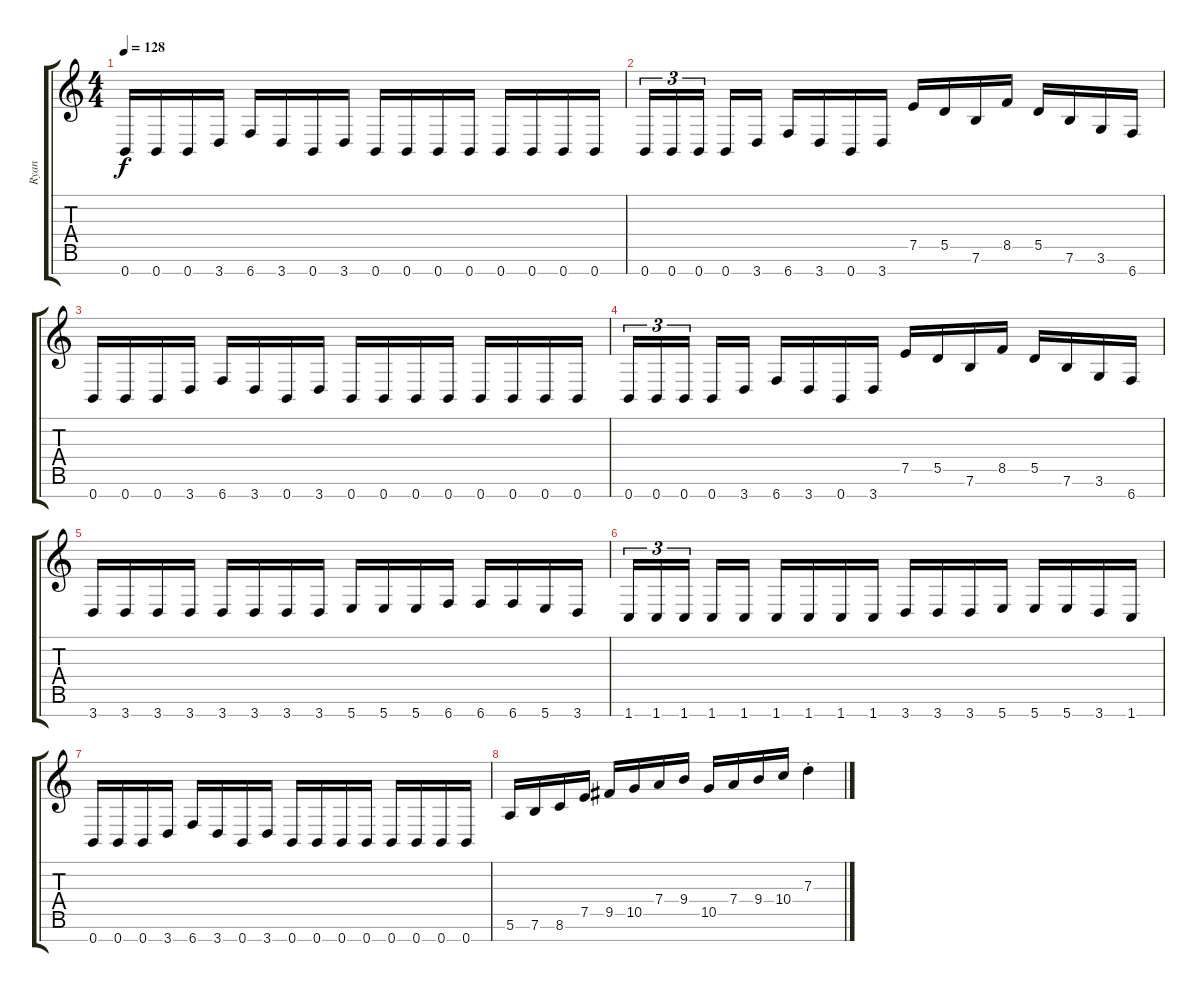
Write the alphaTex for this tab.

\track ("Ryan" "Ryan") {instrument distortionguitar}
\staff {score tabs}
\tuning (E4 B3 G3 D3 A2 E2 B1) {hide}
\ts (4 4)
\tempo 128
\clef g2
\ks c
0.7.16{dy f} 0.7.16 0.7.16 3.7.16 6.7.16 3.7.16 0.7.16 3.7.16 0.7.16 0.7.16 0.7.16 0.7.16 0.7.16 0.7.16 0.7.16 0.7.16 |
0.7.16{tu (3 2)} 0.7.16{tu (3 2)} 0.7.16{tu (3 2)} 0.7.16 3.7.16 6.7.16 3.7.16 0.7.16 3.7.16 7.5.16 5.5.16 7.6.16 8.5.16 5.5.16 7.6.16 3.6.16 6.7.16 |
0.7.16 0.7.16 0.7.16 3.7.16 6.7.16 3.7.16 0.7.16 3.7.16 0.7.16 0.7.16 0.7.16 0.7.16 0.7.16 0.7.16 0.7.16 0.7.16 |
0.7.16{tu (3 2)} 0.7.16{tu (3 2)} 0.7.16{tu (3 2)} 0.7.16 3.7.16 6.7.16 3.7.16 0.7.16 3.7.16 7.5.16 5.5.16 7.6.16 8.5.16 5.5.16 7.6.16 3.6.16 6.7.16 |
3.7.16 3.7.16 3.7.16 3.7.16 3.7.16 3.7.16 3.7.16 3.7.16 5.7.16 5.7.16 5.7.16 6.7.16 6.7.16 6.7.16 5.7.16 3.7.16 |
1.7.16{tu (3 2)} 1.7.16{tu (3 2)} 1.7.16{tu (3 2)} 1.7.16 1.7.16 1.7.16 1.7.16 1.7.16 1.7.16 3.7.16 3.7.16 3.7.16 5.7.16 5.7.16 5.7.16 3.7.16 1.7.16 |
0.7.16 0.7.16 0.7.16 3.7.16 6.7.16 3.7.16 0.7.16 3.7.16 0.7.16 0.7.16 0.7.16 0.7.16 0.7.16 0.7.16 0.7.16 0.7.16 |
5.6.16 7.6.16 8.6.16 7.5.16 9.5.16 10.5.16 7.4.16 9.4.16 10.5.16 7.4.16 9.4.16 10.4.16 7.3{st}.4
